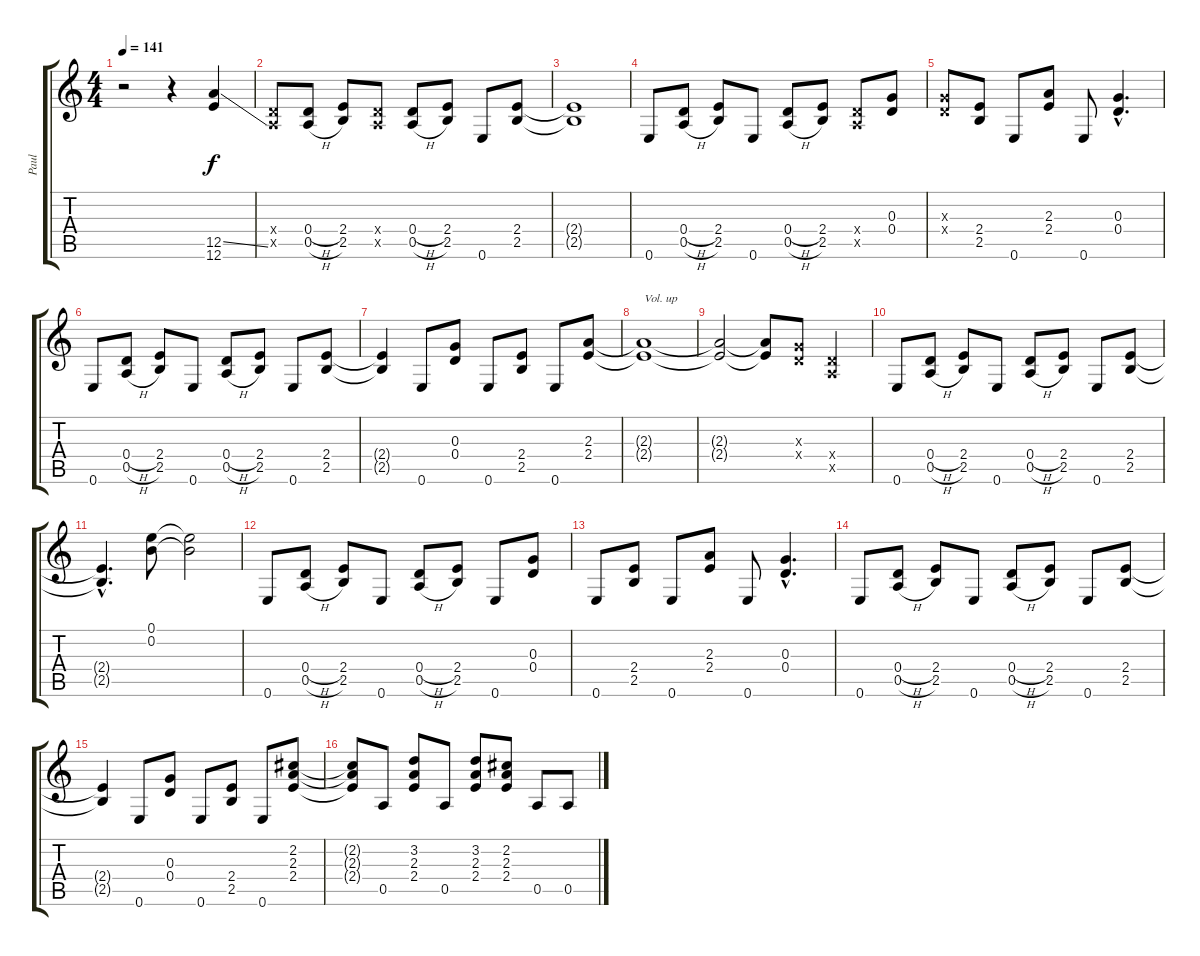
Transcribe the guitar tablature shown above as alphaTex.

\track ("Paul" "Paul") {instrument distortionguitar}
\staff {score tabs}
\tuning (E4 B3 G3 D3 A2 E2) {hide}
\ts (4 4)
\tempo 141
\clef g2
\ks c
r.2{dy f instrument distortionguitar} r.4 (12.5{ss} 12.6).4 |
(0.4{x} 0.5{x}).8 (0.4{h} 0.5{h}).8 (2.4 2.5).8 (0.4{x} 0.5{x}).8 (0.4{h} 0.5{h}).8 (2.4 2.5).8 0.6.8 (2.4 2.5).8 |
(2.4{t} 2.5{t}).1 |
0.6.8 (0.4{h} 0.5{h}).8 (2.4 2.5).8 0.6.8 (0.4{h} 0.5{h}).8 (2.4 2.5).8 (0.4{x} 0.5{x}).8 (0.3 0.4).8 |
(0.3{x} 0.4{x}).8 (2.4 2.5).8 0.6.8 (2.3 2.4).8 0.6.8 (0.3{hac} 0.4{hac}).4{d} |
0.6.8 (0.4{h} 0.5{h}).8 (2.4 2.5).8 0.6.8 (0.4{h} 0.5{h}).8 (2.4 2.5).8 0.6.8 (2.4 2.5).8 |
(2.4{t} 2.5{t}).4 0.6.8 (0.3 0.4).8 0.6.8 (2.4 2.5).8 0.6.8 (2.3 2.4).8 |
(2.3{t} 2.4{t}).1{txt "Vol. up"} |
(2.3{t} 2.4{t}).2 (2.3{t} 2.4{t}).8 (0.3{x} 0.4{x}).8 (0.4{x} 0.5{x}).4 |
0.6.8 (0.4{h} 0.5{h}).8 (2.4 2.5).8 0.6.8 (0.4{h} 0.5{h}).8 (2.4 2.5).8 0.6.8 (2.4 2.5).8 |
(2.4{hac t} 2.5{hac t}).4{d} (0.1 0.2).8 (0.1{t} 0.2{t}).2 |
0.6.8 (0.4{h} 0.5{h}).8 (2.4 2.5).8 0.6.8 (0.4{h} 0.5{h}).8 (2.4 2.5).8 0.6.8 (0.3 0.4).8 |
0.6.8 (2.4 2.5).8 0.6.8 (2.3 2.4).8 0.6.8 (0.3{hac} 0.4{hac}).4{d} |
0.6.8 (0.4{h} 0.5{h}).8 (2.4 2.5).8 0.6.8 (0.4{h} 0.5{h}).8 (2.4 2.5).8 0.6.8 (2.4 2.5).8 |
(2.4{t} 2.5{t}).4 0.6.8 (0.3 0.4).8 0.6.8 (2.4 2.5).8 0.6.8 (2.2 2.3 2.4).8 |
(2.2{t} 2.3{t} 2.4{t}).8 0.5.8 (3.2 2.3 2.4).8 0.5.8 (3.2 2.3 2.4).8 (2.2 2.3 2.4).8 0.5.8 0.5.8
